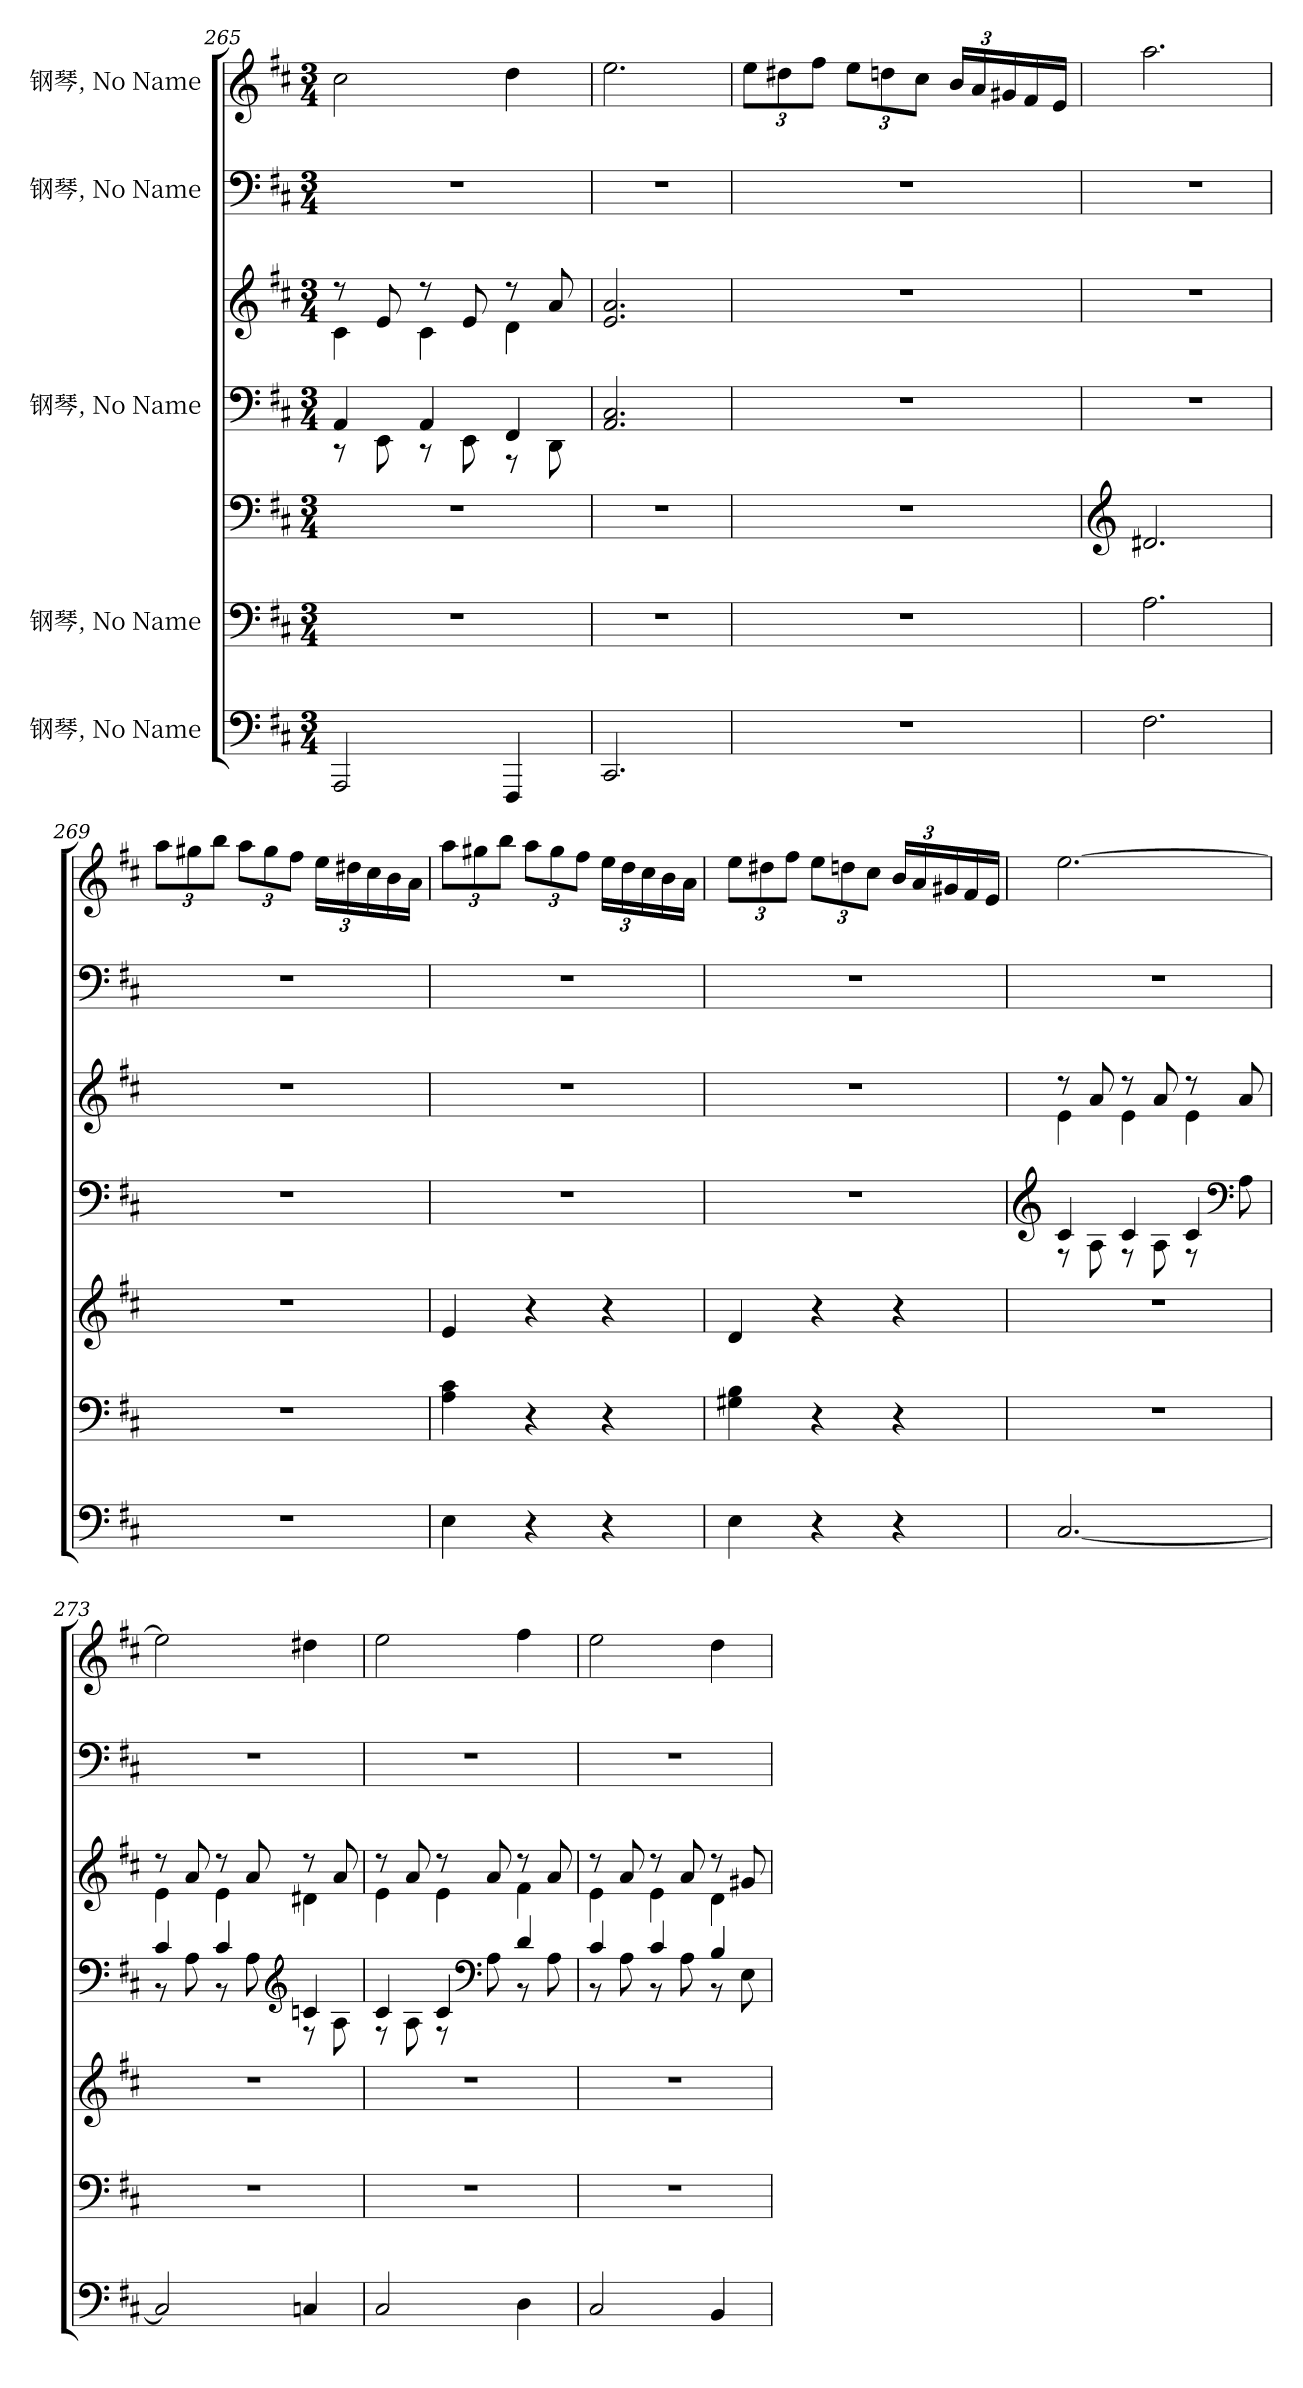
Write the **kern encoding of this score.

**kern	**kern	**kern	**kern	**kern	**kern	**kern
*part5	*part4	*part4	*part3	*part3	*part2	*part1
*staff7	*staff6	*staff5	*staff4	*staff3	*staff2	*staff1
*I"钢琴, No Name	*I"钢琴, No Name	*	*I"钢琴, No Name	*	*I"钢琴, No Name	*I"钢琴, No Name
*clefF4	*clefF4	*clefF4	*clefF4	*clefG2	*clefF4	*clefG2
*k[f#c#]	*k[f#c#]	*k[f#c#]	*k[f#c#]	*k[f#c#]	*k[f#c#]	*k[f#c#]
*M3/4	*M3/4	*M3/4	*M3/4	*M3/4	*M3/4	*M3/4
=265	=265	=265	=265	=265	=265	=265
*	*	*	*^	*^	*	*
2AAA/	2.r	2.r	4AA/	8r	8r	4c#\	2.r	2cc#\
.	.	.	.	8EE\	8e/	.	.	.
.	.	.	4AA/	8r	8r	4c#\	.	.
.	.	.	.	8EE\	8e/	.	.	.
4FFF#/	.	.	4FF#/	8r	8r	4d\	.	4dd\
.	.	.	.	8DD\	8a/	.	.	.
*	*	*	*v	*v	*	*	*	*
*	*	*	*	*v	*v	*	*
=266	=266	=266	=266	=266	=266	=266
2.CC#/	2.r	2.r	2.AA/ 2.C#/	2.e/ 2.a/	2.r	2.ee\
!!LO:PB:g=z
=267	=267	=267	=267	=267	=267	=267
*	*	*	*	*	*	*Xbrackettup
2.r	2.r	2.r	2.r	2.r	2.r	12ee\L
.	.	.	.	.	.	12dd#X\
.	.	.	.	.	.	12ff#\J
.	.	.	.	.	.	12ee\L
.	.	.	.	.	.	12ddn\
.	.	.	.	.	.	12cc#\J
.	.	.	.	.	.	24b/LL
.	.	.	.	.	.	24a/
.	.	.	.	.	.	24g#X/
.	.	.	.	.	.	16f#/
*	*	*	*	*	*	*MM194
.	.	.	.	.	.	16e/JJ
=268	=268	=268	=268	=268	=268	=268
*	*	*clefG2	*	*	*	*
2.F#\	2.A\	2.d#X/	2.r	2.r	2.r	2.aa\
=269	=269	=269	=269	=269	=269	=269
2.r	2.r	2.r	2.r	2.r	2.r	12aa\L
.	.	.	.	.	.	12gg#X\
.	.	.	.	.	.	12bb\J
.	.	.	.	.	.	12aa\L
.	.	.	.	.	.	12gg#\
.	.	.	.	.	.	12ff#\J
.	.	.	.	.	.	24ee\LL
.	.	.	.	.	.	24dd#X\
.	.	.	.	.	.	24cc#\
.	.	.	.	.	.	16b\
*	*	*	*	*	*	*MM194
.	.	.	.	.	.	16a\JJ
!!LO:PB:g=z
=270	=270	=270	=270	=270	=270	=270
4E\	4A\ 4c#\	4e/	2.r	2.r	2.r	12aa\L
.	.	.	.	.	.	12gg#X\
.	.	.	.	.	.	12bb\J
4r	4r	4r	.	.	.	12aa\L
.	.	.	.	.	.	12gg#\
.	.	.	.	.	.	12ff#\J
4r	4r	4r	.	.	.	24ee\LL
.	.	.	.	.	.	24dd\
.	.	.	.	.	.	24cc#\
.	.	.	.	.	.	16b\
*	*	*	*	*	*	*MM197
.	.	.	.	.	.	16a\JJ
=271	=271	=271	=271	=271	=271	=271
4E\	4G#X\ 4B\	4d/	2.r	2.r	2.r	12ee\L
.	.	.	.	.	.	12dd#X\
.	.	.	.	.	.	12ff#\J
4r	4r	4r	.	.	.	12ee\L
.	.	.	.	.	.	12ddn\
.	.	.	.	.	.	12cc#\J
4r	4r	4r	.	.	.	24b/LL
.	.	.	.	.	.	24a/
.	.	.	.	.	.	24g#X/
.	.	.	.	.	.	16f#/
*	*	*	*	*	*	*MM185
.	.	.	.	.	.	16e/JJ
=272	=272	=272	=272	=272	=272	=272
*	*	*	*clefG2	*	*	*
*	*	*	*	*	*	*MM199
*	*	*	*^	*^	*	*
[2.C#/	2.r	2.r	4c#/	8r	8r	4e\	2.r	[2.ee\
.	.	.	.	8A\	8a/	.	.	.
.	.	.	4c#/	8r	8r	4e\	.	.
.	.	.	.	8A\	8a/	.	.	.
.	.	.	4c#/	8r	8r	4e\	.	.
*	*	*	*clefF4	*	*	*	*	*
.	.	.	.	8A\	8a/	.	.	.
!!LO:PB:g=z
=273	=273	=273	=273	=273	=273	=273	=273	=273
2C#/]	2.r	2.r	4c#/	8r	8r	4e\	2.r	2ee\]
.	.	.	.	8A\	8a/	.	.	.
.	.	.	4c#/	8r	8r	4e\	.	.
.	.	.	.	8A\	8a/	.	.	.
*	*	*	*clefG2	*	*	*	*	*
4Cn/	.	.	4cn/	8r	8r	4d#X\	.	4dd#X\
.	.	.	.	8A\	8a/	.	.	.
=274	=274	=274	=274	=274	=274	=274	=274	=274
2C#/	2.r	2.r	4c#/	8r	8r	4e\	2.r	2ee\
.	.	.	.	8A\	8a/	.	.	.
.	.	.	4c#/	8r	8r	4e\	.	.
*	*	*	*clefF4	*	*	*	*	*
.	.	.	.	8A\	8a/	.	.	.
4D\	.	.	4d/	8r	8r	4f#\	.	4ff#\
.	.	.	.	8A\	8a/	.	.	.
=275	=275	=275	=275	=275	=275	=275	=275	=275
2C#/	2.r	2.r	4c#/	8r	8r	4e\	2.r	2ee\
.	.	.	.	8A\	8a/	.	.	.
.	.	.	4c#/	8r	8r	4e\	.	.
.	.	.	.	8A\	8a/	.	.	.
4BB/	.	.	4B/	8r	8r	4d\	.	4dd\
.	.	.	.	8E\	8g#X/	.	.	.
*	*	*	*v	*v	*	*	*	*
*	*	*	*	*v	*v	*	*
=	=	=	=	=	=	=
*-	*-	*-	*-	*-	*-	*-
